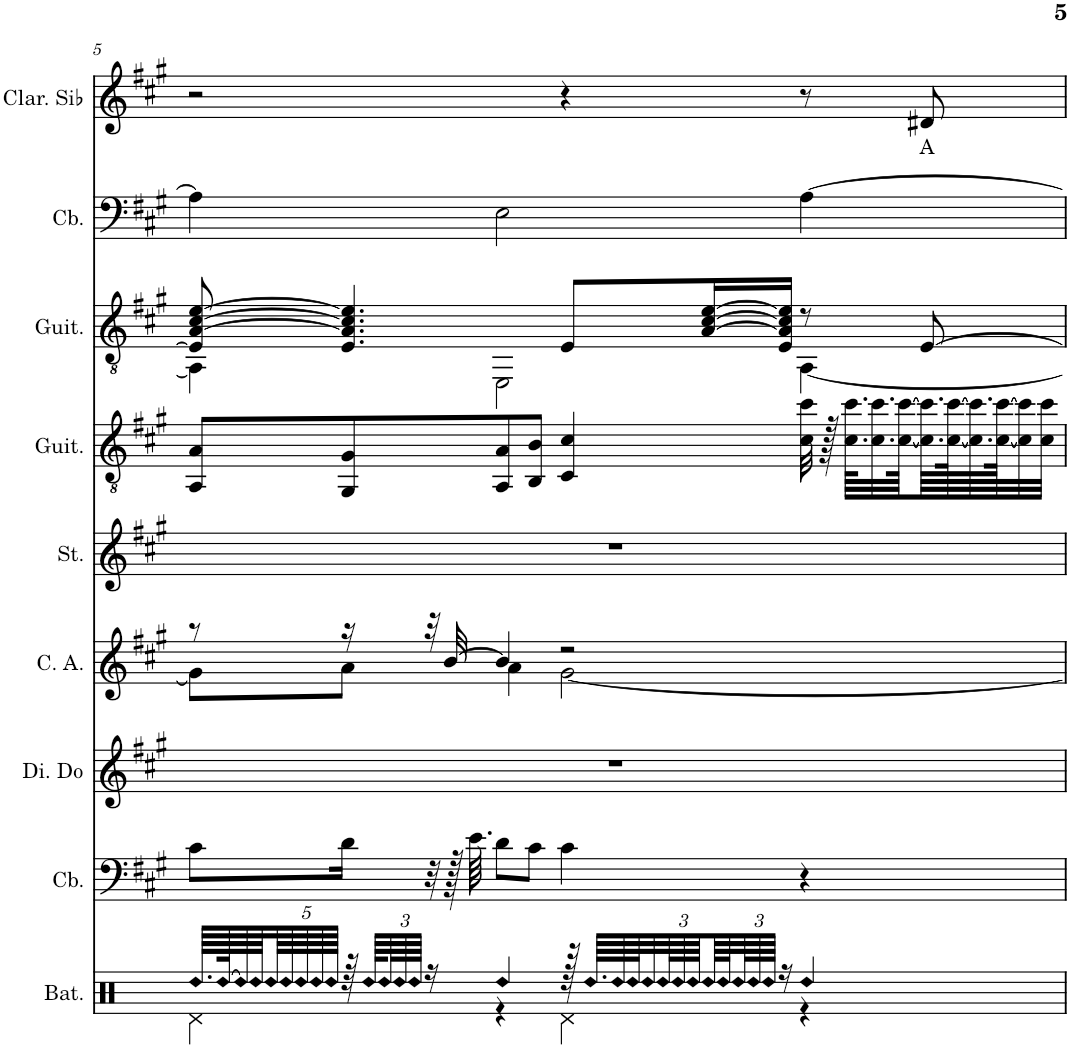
**kern	**kern	**kern	**kern	**kern	**kern	**kern	**kern	**kern	**text
*part9	*part8	*part7	*part6	*part5	*part4	*part3	*part2	*part1	*part1
*staff9	*staff8	*staff7	*staff6	*staff5	*staff4	*staff3	*staff2	*staff1	*staff1
*I"Batterie, Drums	*I"Contrebasse, Acoustic Bass	*I"Dizi en Do, Piccolo	*I"Cor anglais, English Horn	*I"Cordes, String Ensemble 2	*I"Guitare acoustique, Acoustic Guitar (steel)	*I"Guitare classique, Acoustic Guitar (nylon)	*I"Contrebasse, Acoustic Bass	*I"Clarinette en Sib	*
*I'Bat.	*I'Cb.	*I'Di. Do	*I'C. A.	*I'St.	*I'Guit.	*I'Guit.	*I'Cb.	*I'Clar. Sib	*
!!LO:PB:g=z
*clefX	*clefF4	*clefG2	*clefG2	*clefG2	*clefGv2	*clefGv2	*clefF4	*clefG2	*
*	*Trd7c12	*Trd-7c-12	*Trd4c7	*	*	*	*Trd7c12	*Trd1c2	*
*k[]	*k[f#c#g#]	*k[f#c#g#]	*k[f#c#g#]	*k[f#c#g#]	*k[f#c#g#]	*k[f#c#g#]	*k[f#c#g#]	*k[f#c#g#]	*
*M4/4	*M4/4	*M4/4	*M4/4	*M4/4	*M4/4	*M4/4	*M4/4	*M4/4	*
=5	=5	=5	=5	=5	=5	=5	=5	=5	=5
!LO:N:head=diamond	!	!	!	!	!	!	!	!	!
*^	*	*	*^	*	*	*^	*	*	*
64.Rdd/LLLL	4Rd\	8c#\L	1r	8r	8g#\L]	1r	8AA/ 8A/L	8E/] [8A/ [8c#/ [8e/	4AA\]	4A\]	2r	.
!LO:N:head=diamond	!	!	!	!	!	!	!	!	!	!	!	!
[128Rdd/K	.	.	.	.	.	.	.	.	.	.	.	.
!LO:N:head=diamond	!	!	!	!	!	!	!	!	!	!	!	!
64Rdd/]	.	.	.	.	.	.	.	.	.	.	.	.
!LO:N:head=diamond	!	!	!	!	!	!	!	!	!	!	!	!
64Rdd/	.	.	.	.	.	.	.	.	.	.	.	.
*Xbrackettup	*	*	*	*	*	*	*	*	*	*	*	*
!LO:N:head=diamond	!	!	!	!	!	!	!	!	!	!	!	!
80Rdd/	.	.	.	.	.	.	.	.	.	.	.	.
!LO:N:head=diamond	!	!	!	!	!	!	!	!	!	!	!	!
80Rdd/	.	.	.	.	.	.	.	.	.	.	.	.
!LO:N:head=diamond	!	!	!	!	!	!	!	!	!	!	!	!
80Rdd/	.	.	.	.	.	.	.	.	.	.	.	.
!LO:N:head=diamond	!	!	!	!	!	!	!	!	!	!	!	!
80Rdd/	.	.	.	.	.	.	.	.	.	.	.	.
!LO:N:head=diamond	!	!	!	!	!	!	!	!	!	!	!	!
80Rdd/JJJJ	.	.	.	.	.	.	.	.	.	.	.	.
64r	.	16d\Jk	.	16r	8a\J	.	8GG#/ 8G#/	4.E/ 4.A/] 4.c#/] 4.e/]	.	.	.	.
!LO:N:head=diamond	!	!	!	!	!	!	!	!	!	!	!	!
64Rdd/LLLL	.	.	.	.	.	.	.	.	.	.	.	.
!LO:N:head=diamond	!	!	!	!	!	!	!	!	!	!	!	!
96Rdd/	.	.	.	.	.	.	.	.	.	.	.	.
!LO:N:head=diamond	!	!	!	!	!	!	!	!	!	!	!	!
96Rdd/	.	.	.	.	.	.	.	.	.	.	.	.
!LO:N:head=diamond	!	!	!	!	!	!	!	!	!	!	!	!
96Rdd/JJJJ	.	.	.	.	.	.	.	.	.	.	.	.
16r	.	32r	.	32r	.	.	.	.	.	.	.	.
.	.	128r	.	[32b/	.	.	.	.	.	.	.	.
.	.	64.e\	.	.	.	.	.	.	.	.	.	.
!LO:N:head=diamond	!	!	!	!	!	!	!	!	!	!	!	!
4Rdd/	4r	8d\L	.	4b/]	4a\	.	8AA/ 8A/	.	2EE\	2E\	.	.
.	.	8c#\J	.	.	.	.	8BB/ 8B/J	.	.	.	.	.
128r	4Rd\	4c#\	.	2r	[2g#\	.	4C#/ 4c#/	8E/L	.	.	4r	.
!LO:N:head=diamond	!	!	!	!	!	!	!	!	!	!	!	!
64.Rdd/LLLL	.	.	.	.	.	.	.	.	.	.	.	.
!LO:N:head=diamond	!	!	!	!	!	!	!	!	!	!	!	!
64Rdd/	.	.	.	.	.	.	.	.	.	.	.	.
!LO:N:head=diamond	!	!	!	!	!	!	!	!	!	!	!	!
64Rdd/J	.	.	.	.	.	.	.	.	.	.	.	.
!LO:N:head=diamond	!	!	!	!	!	!	!	!	!	!	!	!
32Rdd/	.	.	.	.	.	.	.	.	.	.	.	.
!LO:N:head=diamond	!	!	!	!	!	!	!	!	!	!	!	!
96Rdd/L	.	.	.	.	.	.	.	.	.	.	.	.
!LO:N:head=diamond	!	!	!	!	!	!	!	!	!	!	!	!
96Rdd/	.	.	.	.	.	.	.	.	.	.	.	.
!LO:N:head=diamond	!	!	!	!	!	!	!	!	!	!	!	!
96Rdd/	.	.	.	.	.	.	.	.	.	.	.	.
!LO:N:head=diamond	!	!	!	!	!	!	!	!	!	!	!	!
64Rdd/	.	.	.	.	.	.	.	[16A/ [16c#/ [16e/L	.	.	.	.
!LO:N:head=diamond	!	!	!	!	!	!	!	!	!	!	!	!
64Rdd/	.	.	.	.	.	.	.	.	.	.	.	.
!LO:N:head=diamond	!	!	!	!	!	!	!	!	!	!	!	!
96Rdd/	.	.	.	.	.	.	.	.	.	.	.	.
!LO:N:head=diamond	!	!	!	!	!	!	!	!	!	!	!	!
96Rdd/	.	.	.	.	.	.	.	.	.	.	.	.
!LO:N:head=diamond	!	!	!	!	!	!	!	!	!	!	!	!
96Rdd/JJJJ	.	.	.	.	.	.	.	.	.	.	.	.
16r	.	.	.	.	.	.	.	16E/ 16A/] 16c#/] 16e/]JJ	.	.	.	.
!LO:N:head=diamond	!	!	!	!	!	!	!	!	!	!	!	!
4Rdd/	4r	4r	.	.	.	.	32c#\ 32cc#\	8r	[4AA\	[4A\	8r	.
.	.	.	.	.	.	.	128r	.	.	.	.	.
.	.	.	.	.	.	.	64.c#\ 64.cc#\KLLL	.	.	.	.	.
.	.	.	.	.	.	.	32.c#\ 32.cc#\	.	.	.	.	.
.	.	.	.	.	.	.	[64c#\ [64cc#\L	.	.	.	.	.
!	!	!	!	!	!	!	!	!	!	!	!	!LO:LY:b
.	.	.	.	.	.	.	64.c#\] 64.cc#\]	[8E/	.	.	8d#X/	A
.	.	.	.	.	.	.	[128c#\ [128cc#\K	.	.	.	.	.
.	.	.	.	.	.	.	64.c#\] 64.cc#\]	.	.	.	.	.
.	.	.	.	.	.	.	[128c#\ [128cc#\JK	.	.	.	.	.
.	.	.	.	.	.	.	32c#\] 32cc#\]	.	.	.	.	.
.	.	.	.	.	.	.	32c#\ 32cc#\JJJ	.	.	.	.	.
*v	*v	*	*	*v	*v	*	*	*v	*v	*	*	*
=	=	=	=	=	=	=	=	=	=
*-	*-	*-	*-	*-	*-	*-	*-	*-	*-
